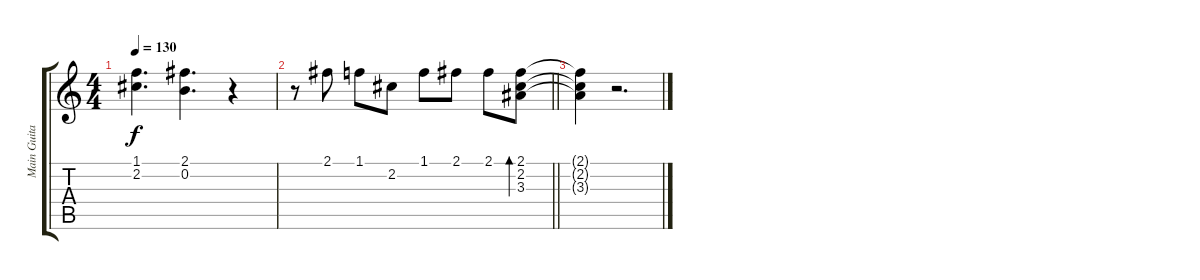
\track ("Main Guitar" "Main Guita") {instrument acousticguitarsteel}
\staff {score tabs}
\tuning (E4 B3 G3 D3 A2 E2) {hide}
\ts (4 4)
\tempo 130
\clef g2
\ks c
(1.1 2.2).4{d dy f} (2.1 0.2).4{d} r.4 |
\barLineRight lightlight
r.8 2.1.8 1.1.8 2.2.8 1.1.8 2.1.8 2.1.8 (2.1 2.2 3.3).8{bd 60} |
(2.1{t} 2.2{t} 3.3{t}).4 r.2{d}
